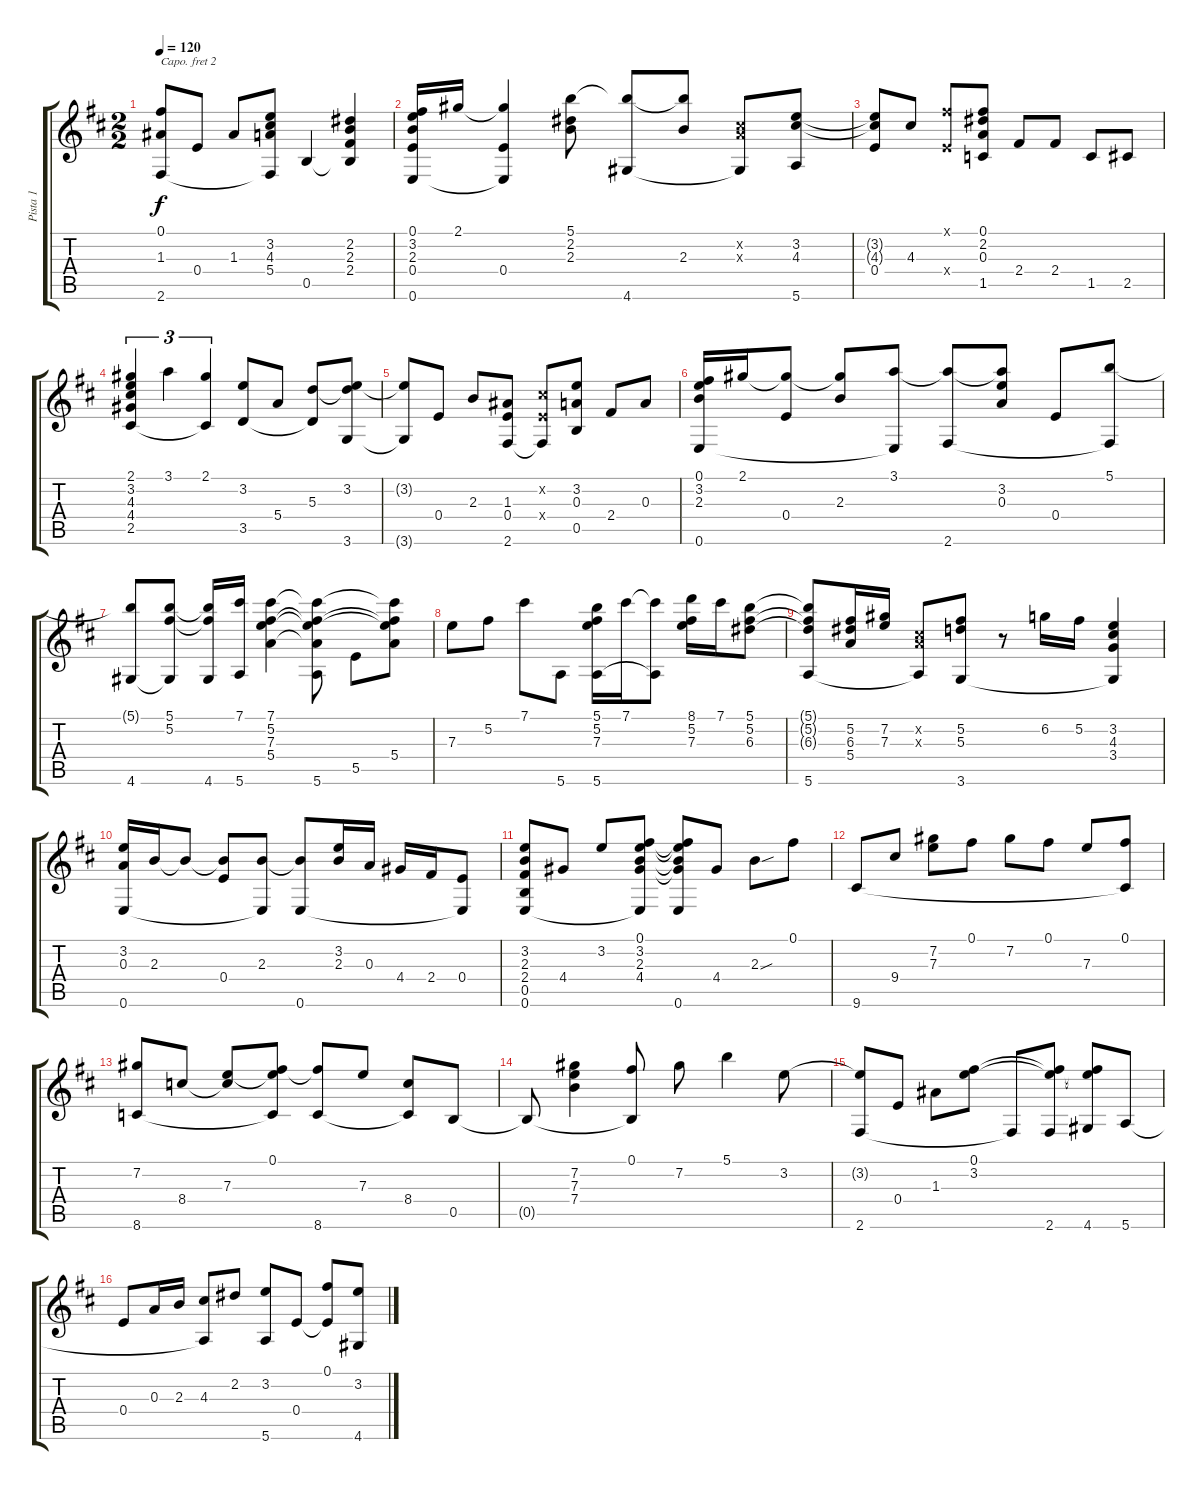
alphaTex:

\track ("Pista 1" "Pista 1") {instrument acousticguitarsteel}
\staff {score tabs}
\capo 2
\tuning (E4 B3 G3 D3 A2 D2) {hide}
\ts (2 2)
\tempo 120
\clef g2
\ks d
(0.1{t} 1.3{t} 2.6).8{dy f} 0.4.8 1.3.8 (3.2 4.3 5.4 2.6{t}).8 0.5.4 (2.2 2.3 2.4 0.5{t}).4 |
(0.1 3.2 2.3 0.4 0.6).16 2.1.16 (2.1{t} 0.4 0.6{t}).4 (5.1 2.2 2.3).8 (5.1{t} 4.6).8 (5.1{t} 2.3).8 (0.2{x} 0.3{x} 4.6{t}).8 (3.2 4.3 5.6).8 |
(3.2{t} 4.3{t} 0.4).8 4.3.8 (0.1{x} 0.4{x}).8 (0.1 2.2 0.3 1.5).8 2.4.8 2.4.8 1.5.8 2.5.8 |
(2.1 3.2 4.3 4.4 2.5).4{tu (3 2)} 3.1.4{tu (3 2)} (2.1 2.5{t}).4{tu (3 2)} (3.2 3.5).8 5.4.8 (5.3 3.5{t}).8 (3.2 5.3{t} 3.6).8 |
(3.2{t} 3.6{t}).8 0.4.8 2.3.8 (1.3 0.4 2.6).8 (0.2{x} 0.4{x} 2.6{t}).8 (3.2 0.3 0.5).8 2.4.8 0.3.8 |
(0.1 3.2 2.3 0.6).16 2.1.16 (2.1{t} 0.4).8 (2.1{t} 2.3).8 (3.1 0.6{t}).8 (3.1{t} 2.6).8 (3.1{t} 3.2 0.3).8 0.4.8 (5.1 2.6{t}).8 |
(5.1{t} 4.6).8 (5.1 5.2 4.6{t}).8 (5.1{t} 5.2{t} 4.6).16 (7.1 5.6).16 (7.1 5.2 7.3 5.4).4 (7.1{t} 5.2{t} 7.3{t} 5.4{t} 5.6).8 5.5.8 (7.1{t} 5.2{t} 7.3{t} 5.4).8 |
7.3.8 5.2.8 7.1.8 5.6.8 (5.1 5.2 7.3 5.6).16 7.1.16 (7.1{t} 5.6{t}).8 (8.1 5.2 7.3).16 7.1.16 (5.1 5.2 6.3).8 |
(5.1{t} 5.2{t} 6.3{t} 5.6).8 (5.2 6.3 5.4).16 (7.2 7.3).16 (0.2{x} 0.3{x} 5.6{t}).8 (5.2 5.3 3.6).8 r.8 6.2.16 5.2.16 (3.2 4.3 3.4 3.6{t}).4 |
(3.2 0.3 0.6).16 2.3.16 2.3{t}.8 (2.3{t} 0.4).8 (2.3 0.6{t}).8 (2.3{t} 0.6).8 (3.2 2.3).16 0.3.16 4.4.16 2.4.16 (0.4 0.6{t}).8 |
(3.2 2.3 2.4 0.5 0.6).8 4.4.8 3.2.8 (0.1 3.2 2.3 4.4 0.6{t}).8 (0.1{t} 3.2{t} 2.3{t} 4.4{t} 0.6).8 4.4.8 2.3{sou}.8 0.1.8 |
9.6.8 9.4.8 (7.2 7.3).8 0.1.8 7.2.8 0.1.8 7.3.8 (0.1 9.6{t}).8 |
(7.2 8.6).8 8.4.8 (7.3 8.4{t}).8 (0.1 7.3{t} 8.6{t}).8 (0.1{t} 8.6).8 7.3.8 (8.4 8.6{t}).8 0.5.8 |
0.5{t}.8 (7.2 7.3 7.4).4 (0.1 0.5{t}).8 7.2.8 5.1.4 3.2.8 |
(3.2{t} 2.6).8 0.4.8 1.3.8 (0.1 3.2).8 2.6{t}.8 (0.1{t} 3.2{t} 2.6).8 (0.1{t} 3.2{t} 4.6).8 5.6.8 |
0.4.8 0.3.16 2.3.16 (4.3 5.6{t}).8 2.2.8 (3.2 5.6).8 0.4.8 (0.1 0.4{t}).8 (3.2 4.6).8
